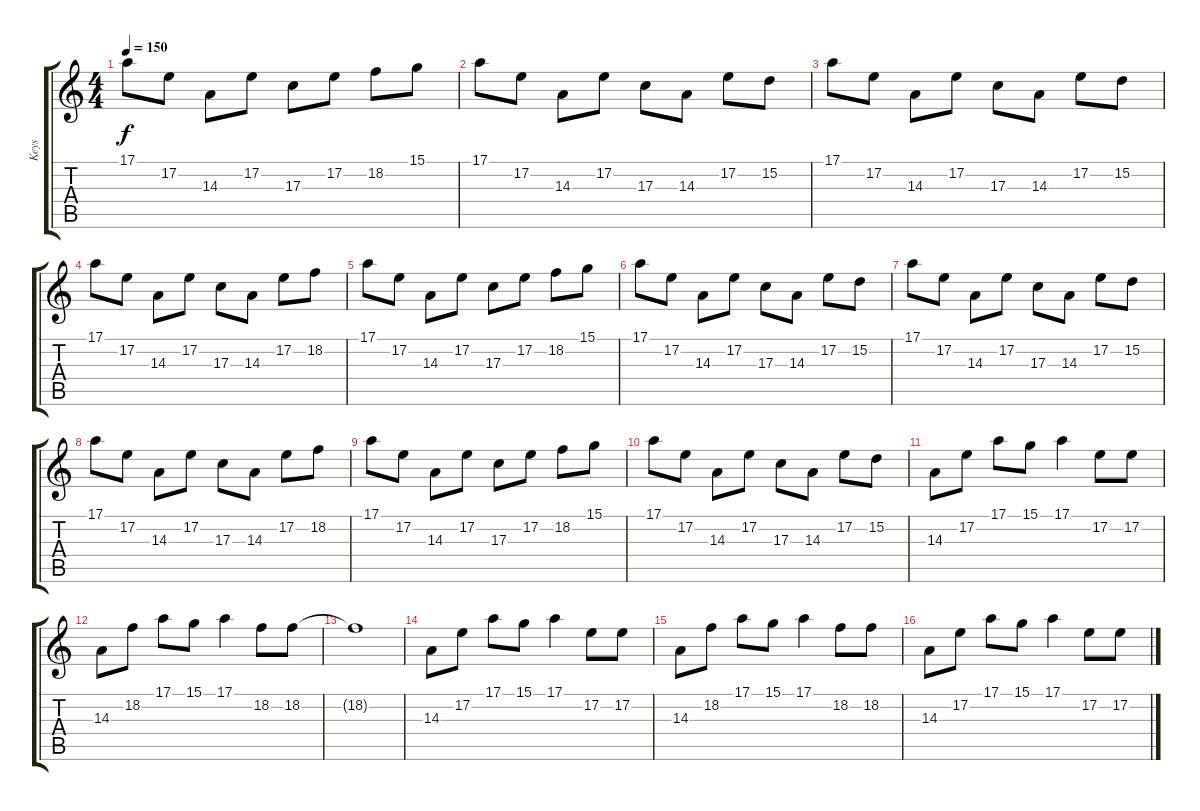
\track ("Keys" "Keys") {instrument fx8scifi}
\staff {score tabs}
\tuning (E4 B3 G3 D3 A2 E2) {hide}
\ts (4 4)
\tempo 150
\clef g2
\ks c
17.1.8{dy f} 17.2.8 14.3.8 17.2.8 17.3.8 17.2.8 18.2.8 15.1.8 |
17.1.8 17.2.8 14.3.8 17.2.8 17.3.8 14.3.8 17.2.8 15.2.8 |
17.1.8 17.2.8 14.3.8 17.2.8 17.3.8 14.3.8 17.2.8 15.2.8 |
17.1.8 17.2.8 14.3.8 17.2.8 17.3.8 14.3.8 17.2.8 18.2.8 |
17.1.8 17.2.8 14.3.8 17.2.8 17.3.8 17.2.8 18.2.8 15.1.8 |
17.1.8 17.2.8 14.3.8 17.2.8 17.3.8 14.3.8 17.2.8 15.2.8 |
17.1.8 17.2.8 14.3.8 17.2.8 17.3.8 14.3.8 17.2.8 15.2.8 |
17.1.8 17.2.8 14.3.8 17.2.8 17.3.8 14.3.8 17.2.8 18.2.8 |
17.1.8 17.2.8 14.3.8 17.2.8 17.3.8 17.2.8 18.2.8 15.1.8 |
17.1.8 17.2.8 14.3.8 17.2.8 17.3.8 14.3.8 17.2.8 15.2.8 |
14.3.8 17.2.8 17.1.8 15.1.8 17.1.4 17.2.8 17.2.8 |
14.3.8 18.2.8 17.1.8 15.1.8 17.1.4 18.2.8 18.2.8 |
18.2{t}.1 |
14.3.8 17.2.8 17.1.8 15.1.8 17.1.4 17.2.8 17.2.8 |
14.3.8 18.2.8 17.1.8 15.1.8 17.1.4 18.2.8 18.2.8 |
14.3.8 17.2.8 17.1.8 15.1.8 17.1.4 17.2.8 17.2.8
